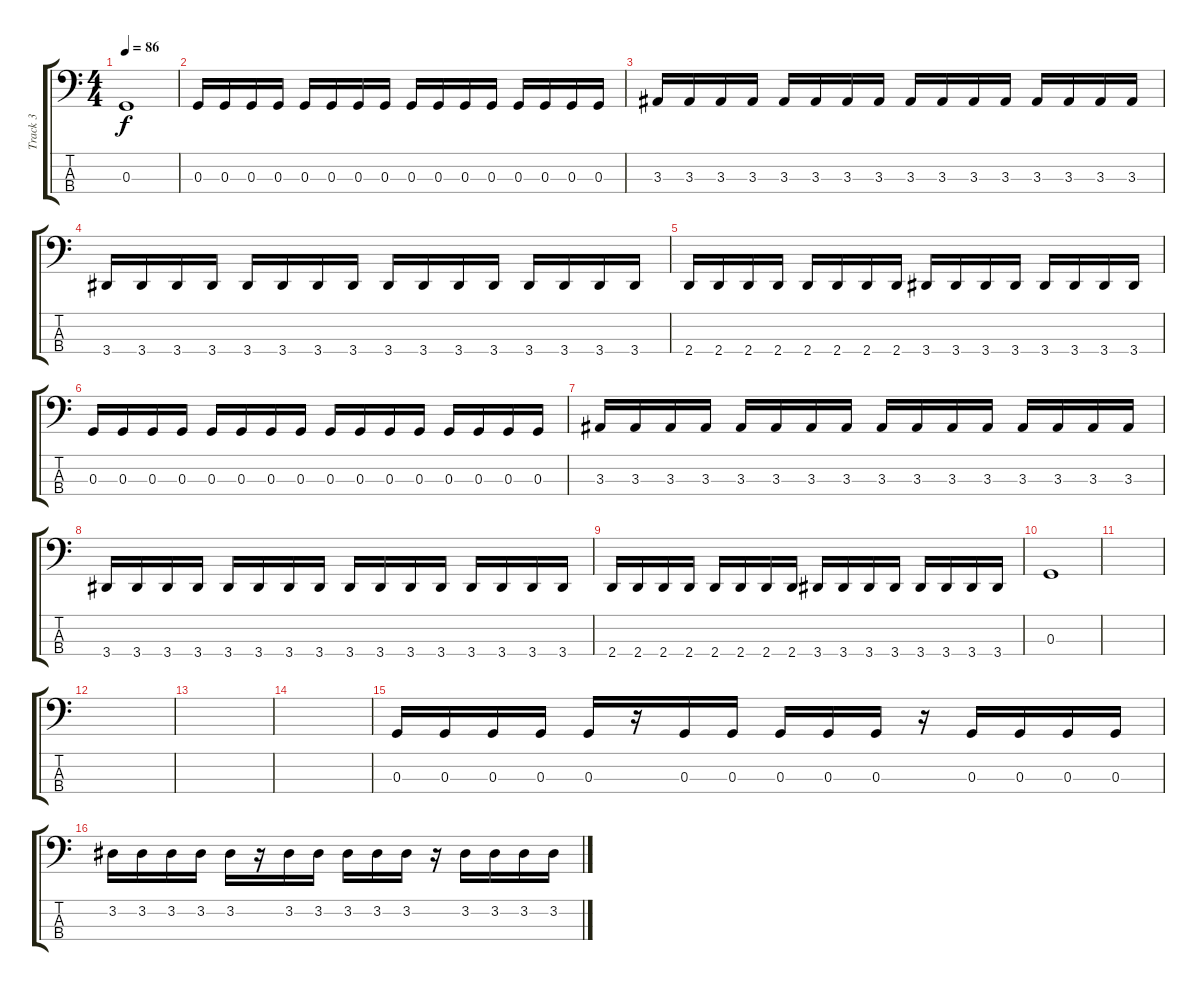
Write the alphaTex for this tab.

\track ("Track 3" "Track 3") {instrument electricbassfinger}
\staff {score tabs}
\tuning (F2 C2 G1 C1) {hide}
\ts (4 4)
\tempo 86
\clef f4
\ks c
0.3.1{dy f} |
0.3.16 0.3.16 0.3.16 0.3.16 0.3.16 0.3.16 0.3.16 0.3.16 0.3.16 0.3.16 0.3.16 0.3.16 0.3.16 0.3.16 0.3.16 0.3.16 |
3.3.16 3.3.16 3.3.16 3.3.16 3.3.16 3.3.16 3.3.16 3.3.16 3.3.16 3.3.16 3.3.16 3.3.16 3.3.16 3.3.16 3.3.16 3.3.16 |
3.4.16 3.4.16 3.4.16 3.4.16 3.4.16 3.4.16 3.4.16 3.4.16 3.4.16 3.4.16 3.4.16 3.4.16 3.4.16 3.4.16 3.4.16 3.4.16 |
2.4.16 2.4.16 2.4.16 2.4.16 2.4.16 2.4.16 2.4.16 2.4.16 3.4.16 3.4.16 3.4.16 3.4.16 3.4.16 3.4.16 3.4.16 3.4.16 |
0.3.16 0.3.16 0.3.16 0.3.16 0.3.16 0.3.16 0.3.16 0.3.16 0.3.16 0.3.16 0.3.16 0.3.16 0.3.16 0.3.16 0.3.16 0.3.16 |
3.3.16 3.3.16 3.3.16 3.3.16 3.3.16 3.3.16 3.3.16 3.3.16 3.3.16 3.3.16 3.3.16 3.3.16 3.3.16 3.3.16 3.3.16 3.3.16 |
3.4.16 3.4.16 3.4.16 3.4.16 3.4.16 3.4.16 3.4.16 3.4.16 3.4.16 3.4.16 3.4.16 3.4.16 3.4.16 3.4.16 3.4.16 3.4.16 |
2.4.16 2.4.16 2.4.16 2.4.16 2.4.16 2.4.16 2.4.16 2.4.16 3.4.16 3.4.16 3.4.16 3.4.16 3.4.16 3.4.16 3.4.16 3.4.16 |
0.3.1 |
|
|
|
|
0.3.16 0.3.16 0.3.16 0.3.16 0.3.16 r.16 0.3.16 0.3.16 0.3.16 0.3.16 0.3.16 r.16 0.3.16 0.3.16 0.3.16 0.3.16 |
3.2.16 3.2.16 3.2.16 3.2.16 3.2.16 r.16 3.2.16 3.2.16 3.2.16 3.2.16 3.2.16 r.16 3.2.16 3.2.16 3.2.16 3.2.16
